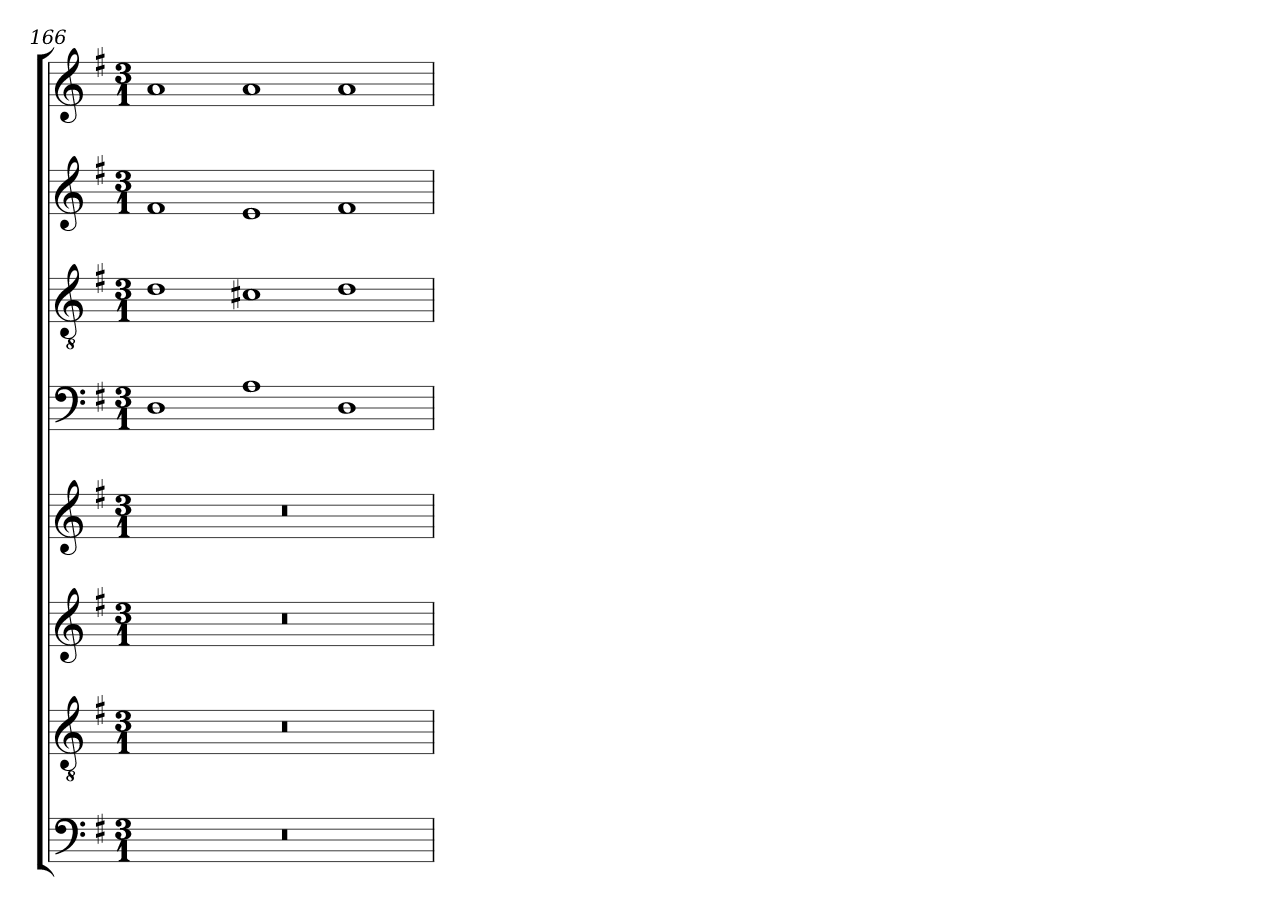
**kern	**kern	**kern	**kern	**kern	**kern	**kern	**kern
*part8	*part7	*part6	*part5	*part4	*part3	*part2	*part1
*staff8	*staff7	*staff6	*staff5	*staff4	*staff3	*staff2	*staff1
*clefF4	*clefGv2	*clefG2	*clefG2	*clefF4	*clefGv2	*clefG2	*clefG2
*k[f#]	*k[f#]	*k[f#]	*k[f#]	*k[f#]	*k[f#]	*k[f#]	*k[f#]
*G:	*G:	*G:	*G:	*G:	*G:	*G:	*G:
*M3/1	*M3/1	*M3/1	*M3/1	*M3/1	*M3/1	*M3/1	*M3/1
=166	=166	=166	=166	=166	=166	=166	=166
0.r	0.r	0.r	0.r	1D	1d	1f#	1a
.	.	.	.	1A	1c#X	1e	1a
.	.	.	.	1D	1d	1f#	1a
=	=	=	=	=	=	=	=
*-	*-	*-	*-	*-	*-	*-	*-
